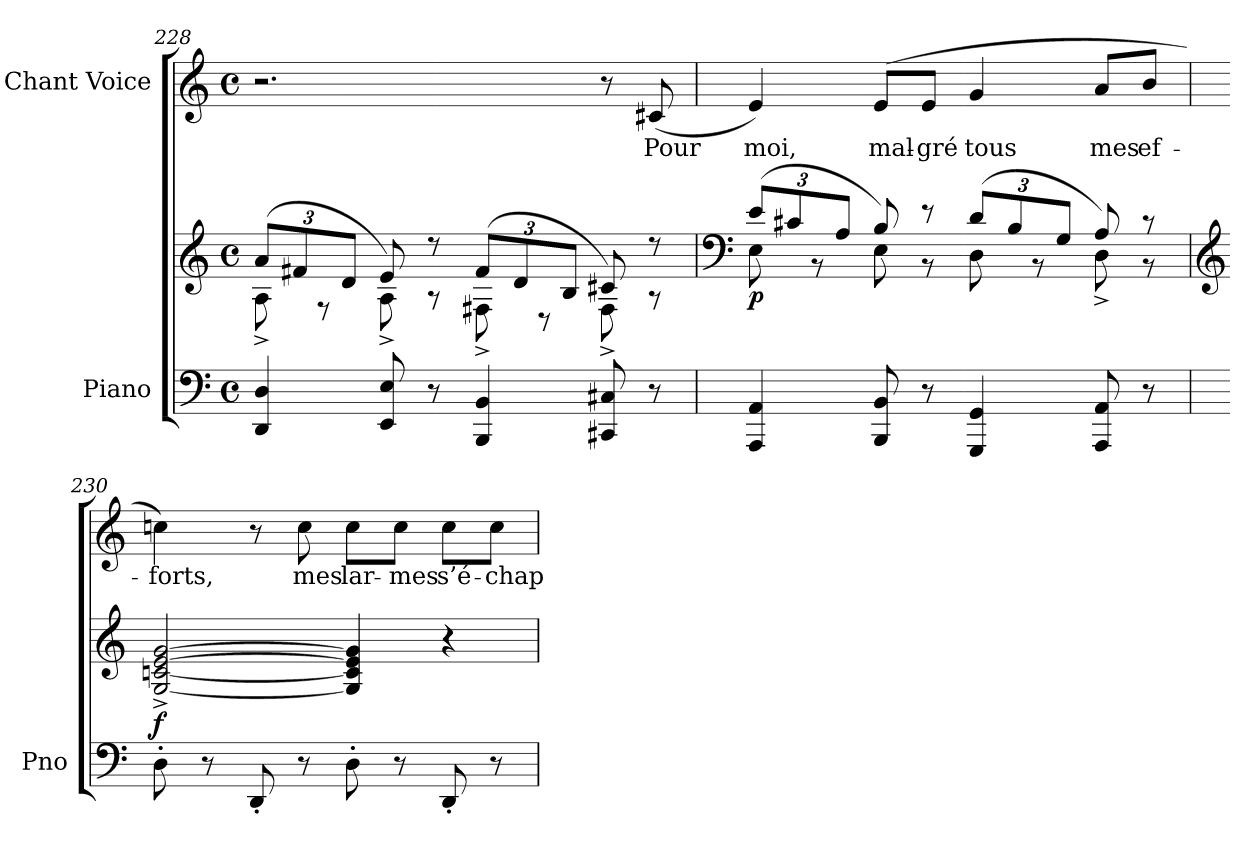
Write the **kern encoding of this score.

**kern	**kern	**dynam	**kern	**text
*part2	*part2	*part2	*part1	*part1
*staff3	*staff2	*staff2/3	*staff1	*staff1
*I"Piano	*	*	*I"Chant Voice	*
*I'Pno	*	*	*	*
*clefF4	*clefG2	*	*clefG2	*
*k[]	*k[]	*	*k[]	*
*M4/4	*M4/4	*	*M4/4	*
*met(c)	*met(c)	*	*met(c)	*
*	*Xbrackettup	*	*	*
=228	=228	=228	=228	=228
*	*^	*	*	*
4DD/ 4D/	(12a/L	8A^\	.	2.r	.
.	12f#X/	.	.	.	.
.	.	8r	.	.	.
.	12d/J	.	.	.	.
8EE/ 8E/	8e/)	8A^\	.	.	.
8r	8r	8r	.	.	.
4BBB/ 4BB/	(12f#/L	8F#X^\	.	.	.
.	12d/	.	.	.	.
.	.	8r	.	.	.
.	12B/J	.	.	.	.
8CC#X/ 8C#X/	8c#X/)	8F#^\	.	8r	.
8r	8r	8r	.	(>8c#X/	Pour
=229	=229	=229	=229	=229	=229
*	*clefF4	*	*	*	*
!	!	!	!LO:DY:b	!	!
4AAA/ 4AA/	(12e/L	8E\	p	4e/)	moi,
.	12c#X/	.	.	.	.
.	.	8r	.	.	.
.	12A/J	.	.	.	.
8BBB/ 8BB/	8B/)	8E\	.	(>8e/L	mal-
8r	8r	8r	.	8e/J	-gré
4GGG/ 4GG/	(12d/L	8D\	.	4g/	tous
.	12B/	.	.	.	.
.	.	8r	.	.	.
.	12G/J	.	.	.	.
8AAA/ 8AA/	8A/)	8D^\	.	8a/L	mes
8r	8r	8r	.	8b/J	ef-
*	*v	*v	*	*	*
=230	=230	=230	=230	=230
*	*clefG2	*	*	*
*	*^	*	*	*
!	!LO:TX:i:t=subito	!	!	!	!
!	!	!	!LO:DY:b	!	!
*	*v	*v	*	*	*
8D'>\	[2G/^> [2cni/^> [2e/^> [2g/^>	f	4ccni\)	-forts,
8r	.	.	.	.
8DD'</	.	.	8r	.
8r	.	.	8cc\	mes
8D'>\	4G/] 4c/] 4e/] 4g/]	.	8cc\L	lar-
8r	.	.	8cc\J	-mes
8DD'</	4r	.	8cc\L	s’é-
8r	.	.	8cc\J	-chap-
=	=	=	=	=
*-	*-	*-	*-	*-
